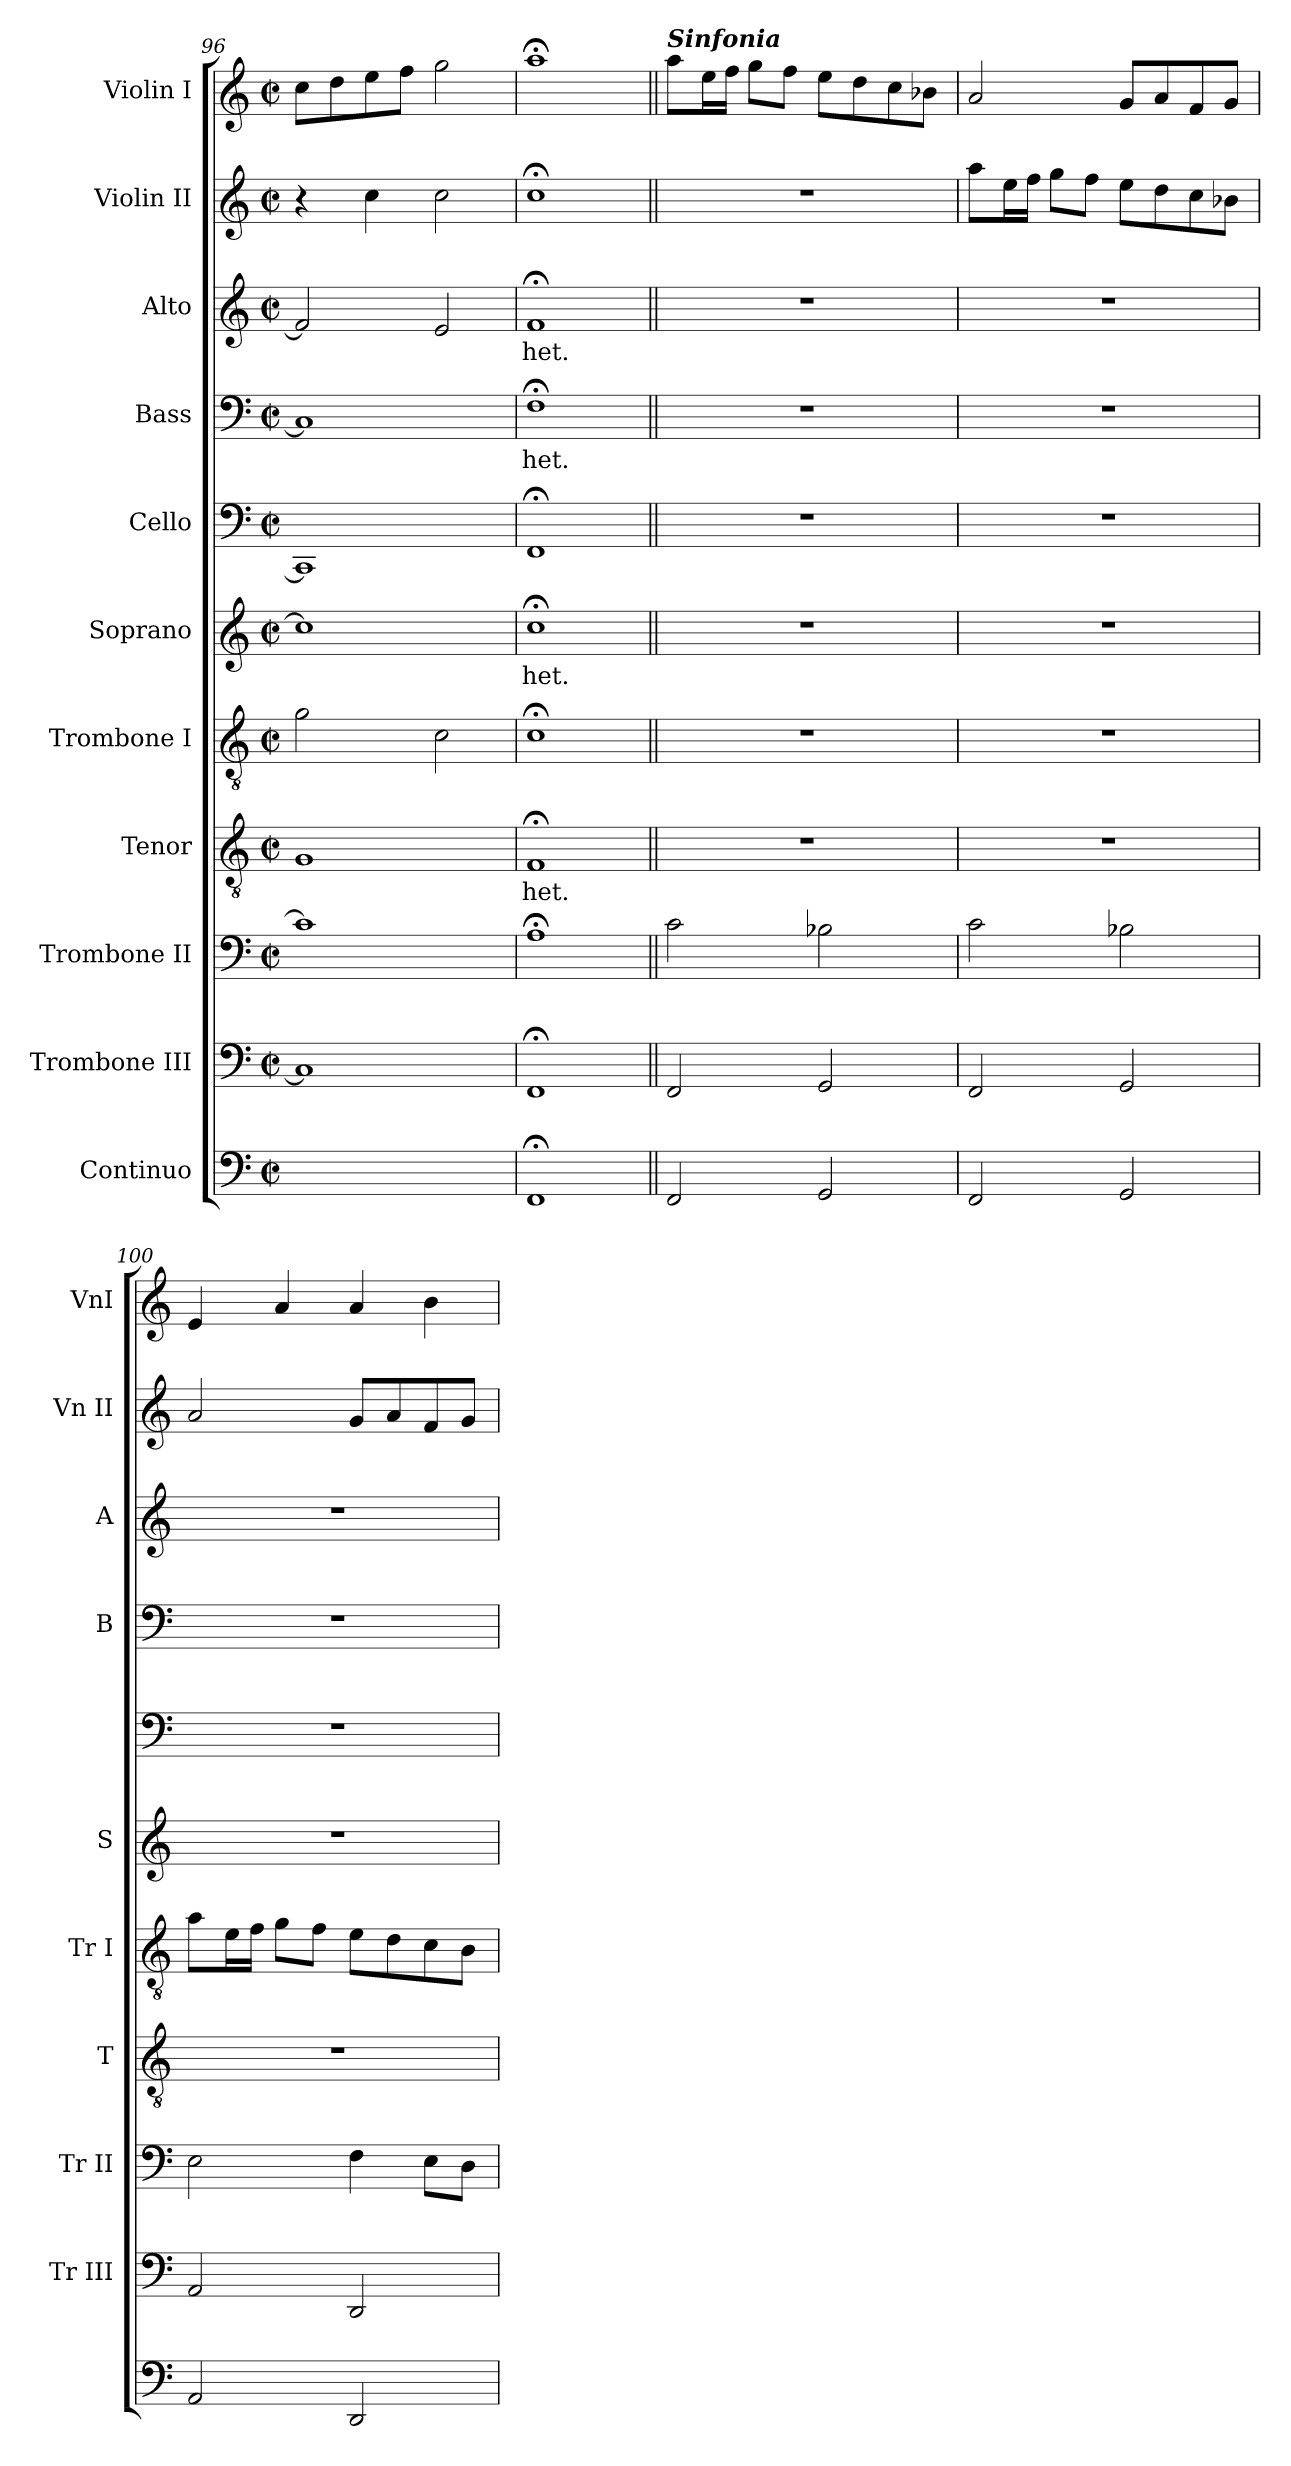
**kern	**text	**kern	**kern	**kern	**text	**kern	**kern	**text	**kern	**kern	**text	**kern	**text	**kern	**kern
*part11	*part11	*part10	*part9	*part8	*part8	*part7	*part6	*part6	*part5	*part4	*part4	*part3	*part3	*part2	*part1
*staff11	*staff11	*staff10	*staff9	*staff8	*staff8	*staff7	*staff6	*staff6	*staff5	*staff4	*staff4	*staff3	*staff3	*staff2	*staff1
*I"Continuo	*	*I"Trombone III	*I"Trombone II	*I"Tenor	*	*I"Trombone I	*I"Soprano	*	*I"Cello	*I"Bass	*	*I"Alto	*	*I"Violin II	*I"Violin I
*	*	*I'Tr III	*I'Tr II	*I'T	*	*I'Tr I	*I'S	*	*	*I'B	*	*I'A	*	*I'Vn II	*I'VnI
*clefF4	*	*clefF4	*clefF4	*clefGv2	*	*clefGv2	*clefG2	*	*clefF4	*clefF4	*	*clefG2	*	*clefG2	*clefG2
*k[]	*	*k[]	*k[]	*k[]	*	*k[]	*k[]	*	*k[]	*k[]	*	*k[]	*	*k[]	*k[]
*C:	*	*C:	*C:	*C:	*	*C:	*C:	*	*C:	*C:	*	*C:	*	*C:	*C:
*M2/2	*	*M2/2	*M2/2	*M2/2	*	*M2/2	*M2/2	*	*M2/2	*M2/2	*	*M2/2	*	*M2/2	*M2/2
*met(c|)	*	*met(c|)	*met(c|)	*met(c|)	*	*met(c|)	*met(c|)	*	*met(c|)	*met(c|)	*	*met(c|)	*	*met(c|)	*met(c|)
=96	=96	=96	=96	=96	=96	=96	=96	=96	=96	=96	=96	=96	=96	=96	=96
!	!LO:LY:b	!	!	!	!	!	!	!	!	!	!	!	!	!	!
2Cyy_	4	1C]	1c]	1G	.	2g	1cc]	.	1CC]	1C]	.	2f]	.	4r	8ccL
.	.	.	.	.	.	.	.	.	.	.	.	.	.	.	8dd
.	.	.	.	.	.	.	.	.	.	.	.	.	.	4cc	8ee
.	.	.	.	.	.	.	.	.	.	.	.	.	.	.	8ffJ
!	!LO:LY:b	!	!	!	!	!	!	!	!	!	!	!	!	!	!
2Cyy]	3	.	.	.	.	2c	.	.	.	.	.	2e	.	2cc	2gg
=97	=97	=97	=97	=97	=97	=97	=97	=97	=97	=97	=97	=97	=97	=97	=97
!	!	!	!	!	!LO:LY:b	!	!	!LO:LY:b	!	!	!LO:LY:b	!	!LO:LY:b	!	!
1FF;<	.	1FF;<	1A;<	1F;<	het.	1c;<	1cc;<	het.	1FF;<	1F;<	het.	1f;<	het.	1cc;<	1aa;<
=98||	=98||	=98||	=98||	=98||	=98||	=98||	=98||	=98||	=98||	=98||	=98||	=98||	=98||	=98||	=98||
!	!	!	!	!	!	!	!	!	!	!	!	!	!	!	!LO:TX:a:Bi:t=Sinfonia
2FF	.	2FF	2c	1r	.	1r	1r	.	1r	1r	.	1r	.	1r	8aaL
.	.	.	.	.	.	.	.	.	.	.	.	.	.	.	16eeL
.	.	.	.	.	.	.	.	.	.	.	.	.	.	.	16ffJJ
.	.	.	.	.	.	.	.	.	.	.	.	.	.	.	8ggL
.	.	.	.	.	.	.	.	.	.	.	.	.	.	.	8ffJ
2GG	.	2GG	2B-X	.	.	.	.	.	.	.	.	.	.	.	8eeL
.	.	.	.	.	.	.	.	.	.	.	.	.	.	.	8dd
.	.	.	.	.	.	.	.	.	.	.	.	.	.	.	8cc
.	.	.	.	.	.	.	.	.	.	.	.	.	.	.	8b-XJ
=99	=99	=99	=99	=99	=99	=99	=99	=99	=99	=99	=99	=99	=99	=99	=99
2FF	.	2FF	2c	1r	.	1r	1r	.	1r	1r	.	1r	.	8aaL	2a
.	.	.	.	.	.	.	.	.	.	.	.	.	.	16eeL	.
.	.	.	.	.	.	.	.	.	.	.	.	.	.	16ffJJ	.
.	.	.	.	.	.	.	.	.	.	.	.	.	.	8ggL	.
.	.	.	.	.	.	.	.	.	.	.	.	.	.	8ffJ	.
2GG	.	2GG	2B-X	.	.	.	.	.	.	.	.	.	.	8eeL	8gL
.	.	.	.	.	.	.	.	.	.	.	.	.	.	8dd	8a
.	.	.	.	.	.	.	.	.	.	.	.	.	.	8cc	8f
.	.	.	.	.	.	.	.	.	.	.	.	.	.	8b-XJ	8gJ
=100	=100	=100	=100	=100	=100	=100	=100	=100	=100	=100	=100	=100	=100	=100	=100
2AA	.	2AA	2E	1r	.	8aL	1r	.	1r	1r	.	1r	.	2a	4e
.	.	.	.	.	.	16eL	.	.	.	.	.	.	.	.	.
.	.	.	.	.	.	16fJJ	.	.	.	.	.	.	.	.	.
.	.	.	.	.	.	8gL	.	.	.	.	.	.	.	.	4a
.	.	.	.	.	.	8fJ	.	.	.	.	.	.	.	.	.
2DD	.	2DD	4F	.	.	8eL	.	.	.	.	.	.	.	8gL	4a
.	.	.	.	.	.	8d	.	.	.	.	.	.	.	8a	.
.	.	.	8EL	.	.	8c	.	.	.	.	.	.	.	8f	4b
.	.	.	8DJ	.	.	8BJ	.	.	.	.	.	.	.	8gJ	.
=	=	=	=	=	=	=	=	=	=	=	=	=	=	=	=
*-	*-	*-	*-	*-	*-	*-	*-	*-	*-	*-	*-	*-	*-	*-	*-
